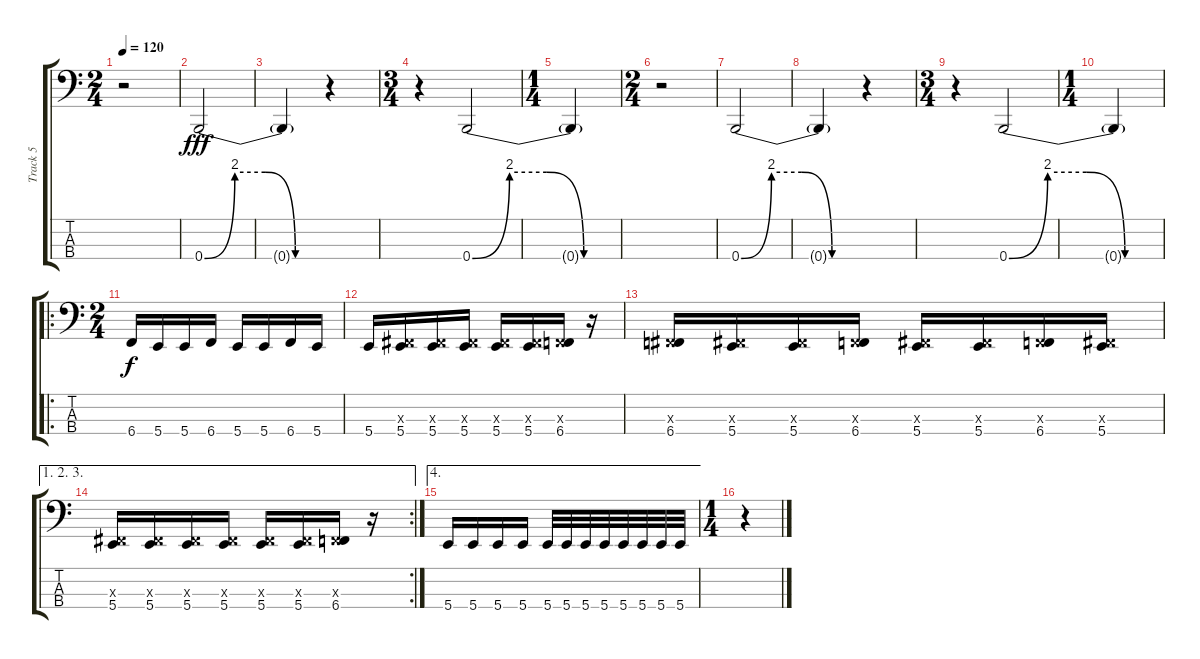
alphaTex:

\track ("Track 5" "Track 5") {instrument electricbasspick}
\staff {score tabs}
\tuning (E2 B1 Gb1 B0) {hide}
\ts (2 4)
\tempo 120
\clef f4
\ks c
r.2{dy fff instrument electricbasspick} |
0.4{be (custom 0 0 15 8 30 8 45 0 60 0)}.2 |
0.4{t}.4 r.4 |
\ts (3 4)
r.4 0.4{be (custom 0 0 15 8 30 8 45 0 60 0)}.2 |
\ts (1 4)
0.4{t}.4 |
\ts (2 4)
r.2 |
0.4{be (custom 0 0 15 8 30 8 45 0 60 0)}.2 |
0.4{t}.4 r.4 |
\ts (3 4)
r.4 0.4{be (custom 0 0 15 8 30 8 45 0 60 0)}.2 |
\ts (1 4)
0.4{t}.4 |
\ro
\ts (2 4)
6.4.16{dy f} 5.4.16 5.4.16 6.4.16 5.4.16 5.4.16 6.4.16 5.4.16 |
5.4.16 (0.3{x} 5.4).16 (0.3{x} 5.4).16 (0.3{x} 5.4).16 (0.3{x} 5.4).16 (0.3{x} 5.4).16 (0.3{x} 6.4).16 r.16 |
(0.3{x} 6.4).16 (0.3{x} 5.4).16 (0.3{x} 5.4).16 (0.3{x} 6.4).16 (0.3{x} 5.4).16 (0.3{x} 5.4).16 (0.3{x} 6.4).16 (0.3{x} 5.4).16 |
\ae (1 2 3)
\rc 2
(0.3{x} 5.4).16 (0.3{x} 5.4).16 (0.3{x} 5.4).16 (0.3{x} 5.4).16 (0.3{x} 5.4).16 (0.3{x} 5.4).16 (0.3{x} 6.4).16 r.16 |
\ae 4
5.4.16 5.4.16 5.4.16 5.4.16 5.4.32 5.4.32 5.4.32 5.4.32 5.4.32 5.4.32 5.4.32 5.4.32 |
\ts (1 4)
r.4
